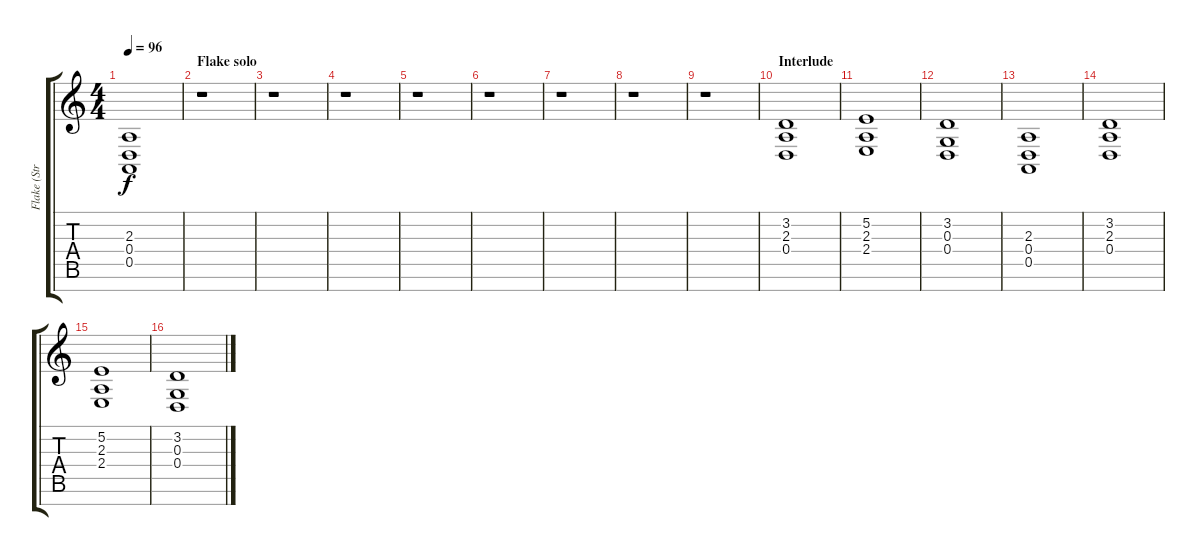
\track ("Flake (Strings)" "Flake (Str") {instrument synthstrings1}
\staff {score tabs}
\tuning (E4 B3 G3 D3 A2 E2 B1) {hide}
\ts (4 4)
\tempo 96
\clef g2
\ks c
(2.3 0.4 0.5).1{dy f} |
\section ("" "Flake solo")
r.1 |
r.1 |
r.1 |
r.1 |
r.1 |
r.1 |
r.1 |
r.1 |
\section ("" "Interlude")
(3.2 2.3 0.4).1 |
(5.2 2.3 2.4).1 |
(3.2 0.3 0.4).1 |
(2.3 0.4 0.5).1 |
(3.2 2.3 0.4).1 |
(5.2 2.3 2.4).1 |
(3.2 0.3 0.4).1
